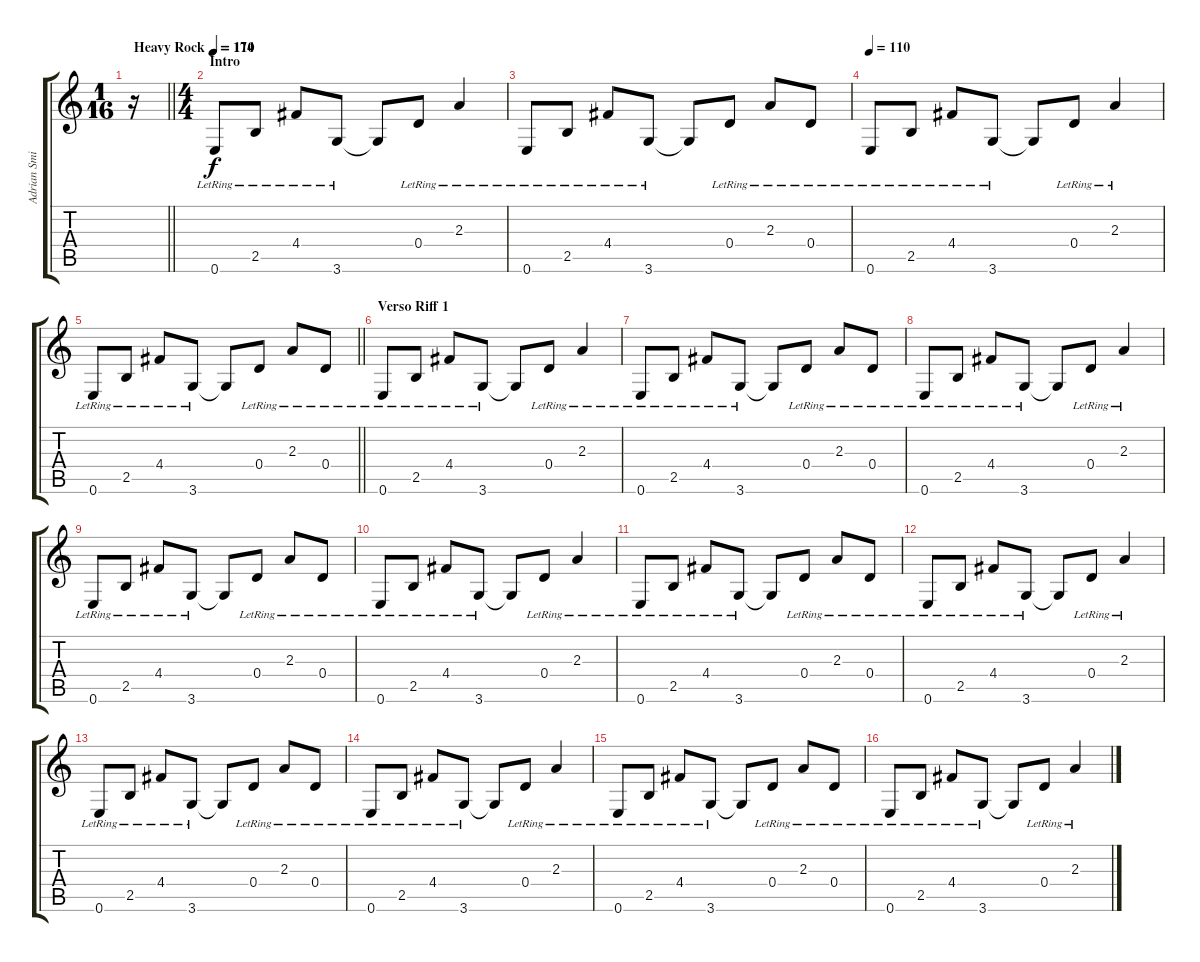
\track ("Adrian Smith" "Adrian Smi") {instrument distortionguitar}
\staff {score tabs}
\tuning (E4 B3 G3 D3 A2 E2) {hide}
\ts (1 16)
\tempo (174 "Heavy Rock")
\clef g2
\barLineRight lightlight
\ks c
r.16{dy f instrument distortionguitar} |
\ts (4 4)
\section ("" "Intro")
\tempo 110
0.6{lr}.8{instrument acousticguitarnylon} 2.5{lr}.8 4.4{lr}.8 3.6{lr}.8 3.6{t}.8 0.4{lr}.8 2.3{lr}.4 |
0.6{lr}.8 2.5{lr}.8 4.4{lr}.8 3.6{lr}.8 3.6{t}.8 0.4{lr}.8 2.3{lr}.8 0.4{lr}.8 |
\tempo 110
0.6{lr}.8 2.5{lr}.8 4.4{lr}.8 3.6{lr}.8 3.6{t}.8 0.4{lr}.8 2.3{lr}.4 |
\barLineRight lightlight
0.6{lr}.8 2.5{lr}.8 4.4{lr}.8 3.6{lr}.8 3.6{t}.8 0.4{lr}.8 2.3{lr}.8 0.4{lr}.8 |
\section ("" "Verso Riff 1")
0.6{lr}.8 2.5{lr}.8 4.4{lr}.8 3.6{lr}.8 3.6{t}.8 0.4{lr}.8 2.3{lr}.4 |
0.6{lr}.8 2.5{lr}.8 4.4{lr}.8 3.6{lr}.8 3.6{t}.8 0.4{lr}.8 2.3{lr}.8 0.4{lr}.8 |
0.6{lr}.8 2.5{lr}.8 4.4{lr}.8 3.6{lr}.8 3.6{t}.8 0.4{lr}.8 2.3{lr}.4 |
0.6{lr}.8 2.5{lr}.8 4.4{lr}.8 3.6{lr}.8 3.6{t}.8 0.4{lr}.8 2.3{lr}.8 0.4{lr}.8 |
0.6{lr}.8 2.5{lr}.8 4.4{lr}.8 3.6{lr}.8 3.6{t}.8 0.4{lr}.8 2.3{lr}.4 |
0.6{lr}.8 2.5{lr}.8 4.4{lr}.8 3.6{lr}.8 3.6{t}.8 0.4{lr}.8 2.3{lr}.8 0.4{lr}.8 |
0.6{lr}.8 2.5{lr}.8 4.4{lr}.8 3.6{lr}.8 3.6{t}.8 0.4{lr}.8 2.3{lr}.4 |
0.6{lr}.8 2.5{lr}.8 4.4{lr}.8 3.6{lr}.8 3.6{t}.8 0.4{lr}.8 2.3{lr}.8 0.4{lr}.8 |
0.6{lr}.8 2.5{lr}.8 4.4{lr}.8 3.6{lr}.8 3.6{t}.8 0.4{lr}.8 2.3{lr}.4 |
0.6{lr}.8 2.5{lr}.8 4.4{lr}.8 3.6{lr}.8 3.6{t}.8 0.4{lr}.8 2.3{lr}.8 0.4{lr}.8 |
0.6{lr}.8 2.5{lr}.8 4.4{lr}.8 3.6{lr}.8 3.6{t}.8 0.4{lr}.8 2.3{lr}.4
